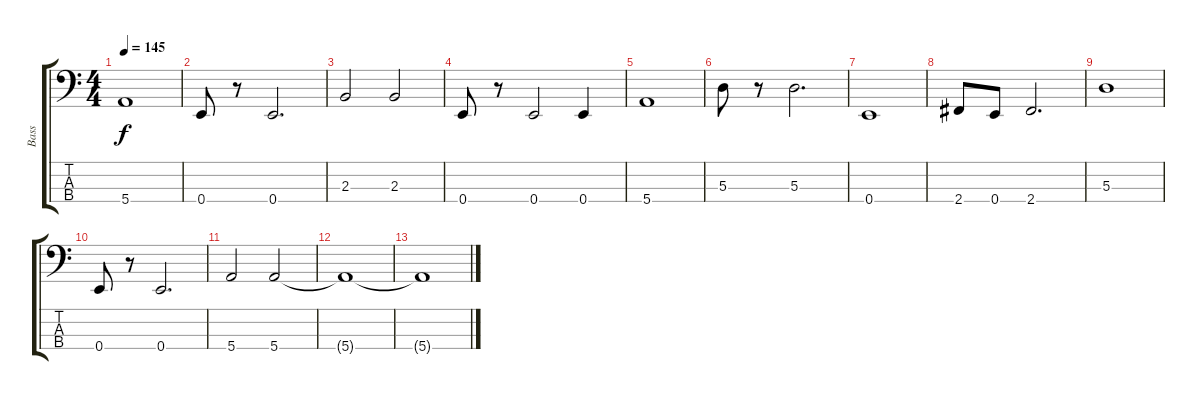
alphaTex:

\track ("Bass" "Bass") {instrument electricbassfinger}
\staff {score tabs}
\tuning (G2 D2 A1 E1) {hide}
\ts (4 4)
\tempo 145
\clef f4
\ks c
5.4.1{dy f} |
0.4.8 r.8 0.4.2{d} |
2.3.2 2.3.2 |
0.4.8 r.8 0.4.2 0.4.4 |
5.4.1 |
5.3.8 r.8 5.3.2{d} |
0.4.1 |
2.4.8 0.4.8 2.4.2{d} |
5.3.1 |
0.4.8 r.8 0.4.2{d} |
5.4.2 5.4.2 |
5.4{t}.1{volume 0} |
5.4{t}.1
